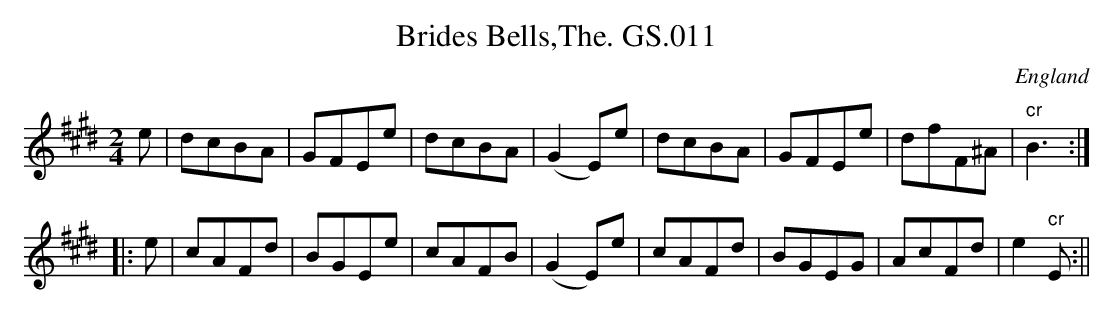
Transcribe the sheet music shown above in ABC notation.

X:1
T:Brides Bells,The. GS.011
M:2/4
L:1/8
O:England
K:E major
e | dcBA | GFEe | dcBA | (G2E)e | dcBA | GFEe | dfF^A | "cr"B3 :||:!
e | cAFd | BGEe | cAFB | (G2E)e | cAFd | BGEG | AcFd | e2 "cr"E :||
